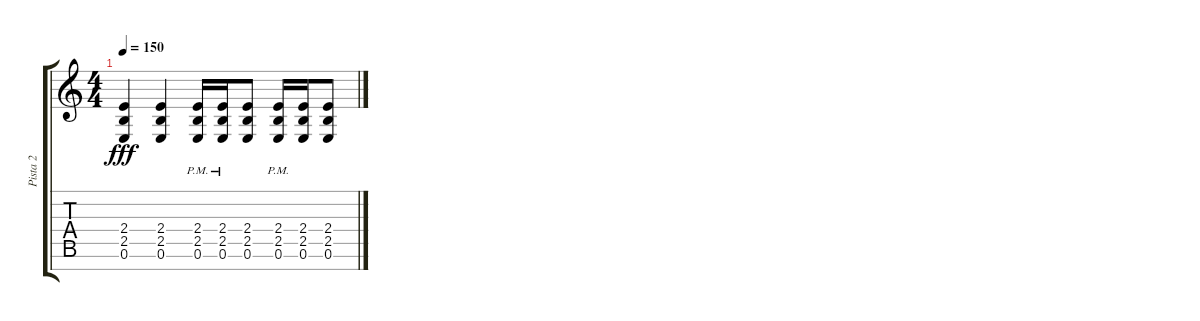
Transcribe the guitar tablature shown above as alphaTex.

\track ("Pista 2" "Pista 2") {instrument overdrivenguitar bank 7}
\staff {score tabs}
\tuning (E4 B3 G3 D3 A2 E2 B1) {hide}
\ts (4 4)
\tempo 150
\clef g2
\ks c
(2.4 2.5 0.6).4{dy fff} (2.4 2.5 0.6).4 (2.4 2.5{pm} 0.6{pm}).16 (2.4 2.5{pm} 0.6{pm}).16 (2.4 2.5 0.6).8 (2.4 2.5{pm} 0.6{pm}).16 (2.4 2.5 0.6).16 (2.4 2.5 0.6).8
